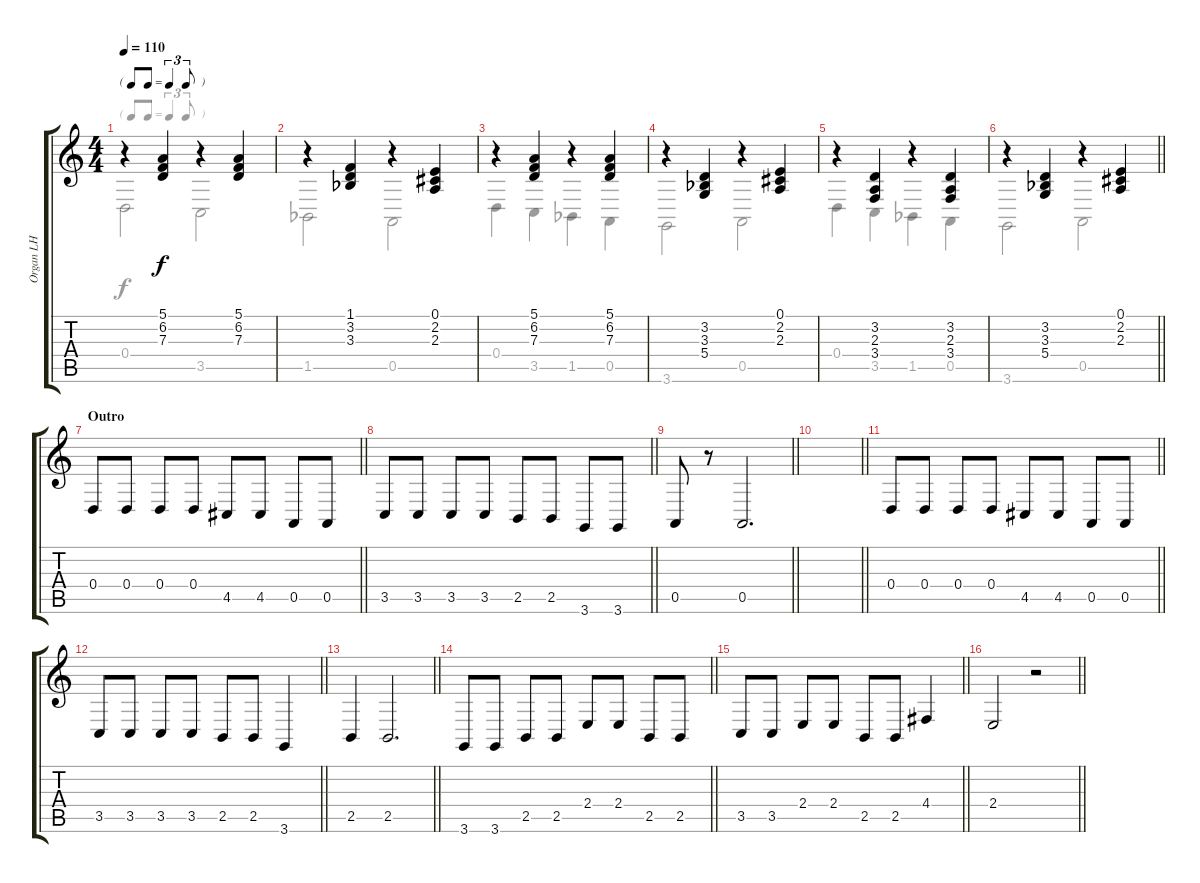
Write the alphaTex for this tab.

\track ("Organ LH" "Organ LH") {instrument drawbarorgan}
\staff {score tabs}
\tuning (E4 B3 G3 D3 A2 E2) {hide}
\voice
\ts (4 4)
\tf triplet8th
\tempo 110
\clef g2
\ks c
r.4{dy f} (5.1 6.2 7.3).4 r.4 (5.1 6.2 7.3).4 |
r.4 (1.1 3.2 3.3{acc b}).4 r.4 (0.1 2.2 2.3).4 |
r.4 (5.1 6.2 7.3).4 r.4 (5.1 6.2 7.3).4 |
r.4 (3.2 3.3{acc b} 5.4).4 r.4 (0.1 2.2 2.3).4 |
r.4 (3.2 2.3 3.4).4 r.4 (3.2 2.3 3.4).4 |
\barLineRight lightlight
r.4 (3.2 3.3{acc b} 5.4).4 r.4 (0.1 2.2 2.3).4 |
\section ("" "Outro")
\barLineRight lightlight
0.4.8 0.4.8 0.4.8 0.4.8 4.5.8 4.5.8 0.5.8 0.5.8 |
\barLineRight lightlight
3.5.8 3.5.8 3.5.8 3.5.8 2.5.8 2.5.8 3.6.8 3.6.8 |
\barLineRight lightlight
0.5.8 r.8 0.5.2{d} |
\barLineRight lightlight
|
\barLineRight lightlight
0.4.8{volume 16} 0.4.8 0.4.8 0.4.8 4.5.8 4.5.8 0.5.8 0.5.8 |
\barLineRight lightlight
3.5.8 3.5.8 3.5.8 3.5.8 2.5.8 2.5.8 3.6.4 |
\barLineRight lightlight
2.5.4 2.5.2{d} |
\barLineRight lightlight
3.6.8 3.6.8 2.5.8 2.5.8 2.4.8 2.4.8 2.5.8 2.5.8 |
\barLineRight lightlight
3.5.8 3.5.8 2.4.8 2.4.8 2.5.8 2.5.8 4.4.4 |
\barLineRight lightlight
2.4.2 r.2
\voice
\clef g2
\ottava regular
\simile none
\ks c
0.4.2{dy f} 3.5.2 |
1.5{acc b}.2 0.5.2 |
0.4.4 3.5.4 1.5{acc b}.4 0.5.4 |
3.6.2 0.5.2 |
0.4.4 3.5.4 1.5{acc b}.4 0.5.4 |
\barLineRight lightlight
3.6.2 0.5.2 |
\barLineRight lightlight
|
\barLineRight lightlight
|
\barLineRight lightlight
|
\barLineRight lightlight
|
\barLineRight lightlight
|
\barLineRight lightlight
|
\barLineRight lightlight
|
\barLineRight lightlight
|
\barLineRight lightlight
|
\barLineRight lightlight
